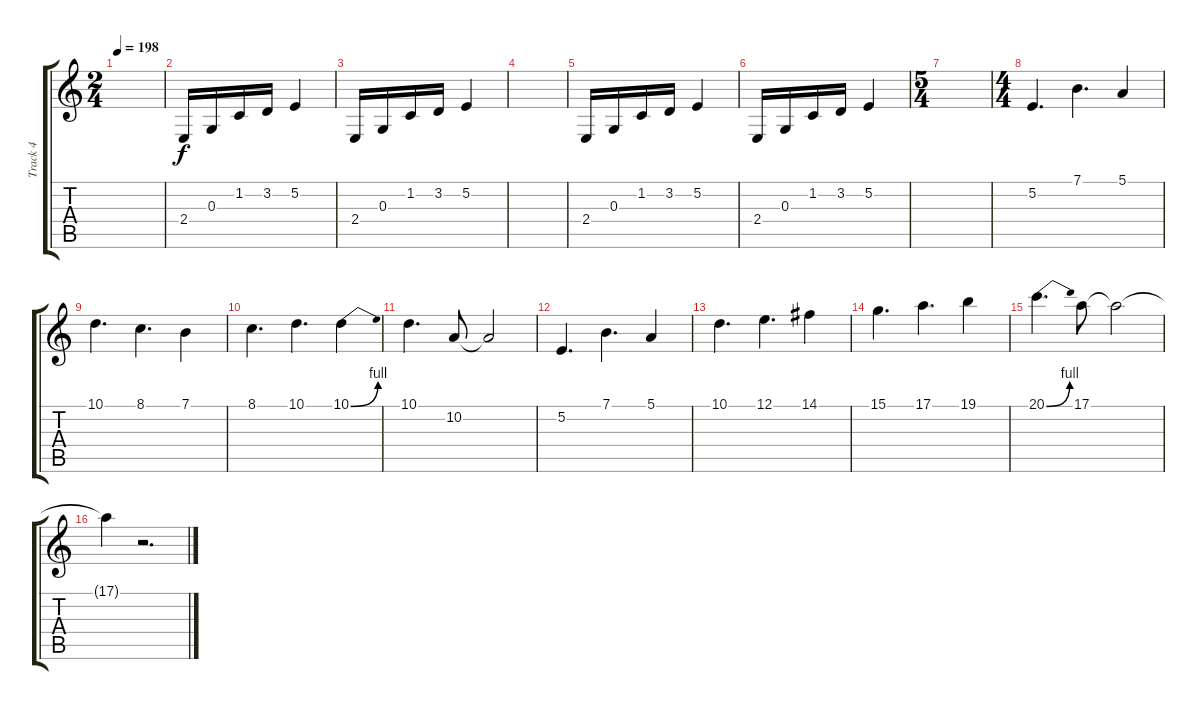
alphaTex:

\track ("Track 4" "Track 4") {instrument lead2sawtooth}
\staff {score tabs}
\tuning (E4 B3 G3 D3 A2 E2) {hide}
\ts (2 4)
\tempo 198
\clef g2
\ks c
|
2.4.16 0.3.16 1.2.16 3.2.16 5.2.4 |
2.4.16 0.3.16 1.2.16 3.2.16 5.2.4 |
|
2.4.16 0.3.16 1.2.16 3.2.16 5.2.4 |
2.4.16 0.3.16 1.2.16 3.2.16 5.2.4 |
\ts (5 4)
|
\ts (4 4)
5.2.4{d} 7.1.4{d} 5.1.4 |
10.1.4{d} 8.1.4{d} 7.1.4 |
8.1.4{d} 10.1.4{d} 10.1{be (bend 0 0 60 4)}.4 |
10.1.4{d} 10.2.8 10.2{t}.2 |
5.2.4{d} 7.1.4{d} 5.1.4 |
10.1.4{d} 12.1.4{d} 14.1.4 |
15.1.4{d} 17.1.4{d} 19.1.4 |
20.1{be (bend 0 0 60 4)}.4{d} 17.1.8 17.1{t}.2 |
17.1{t}.4 r.2{d}
